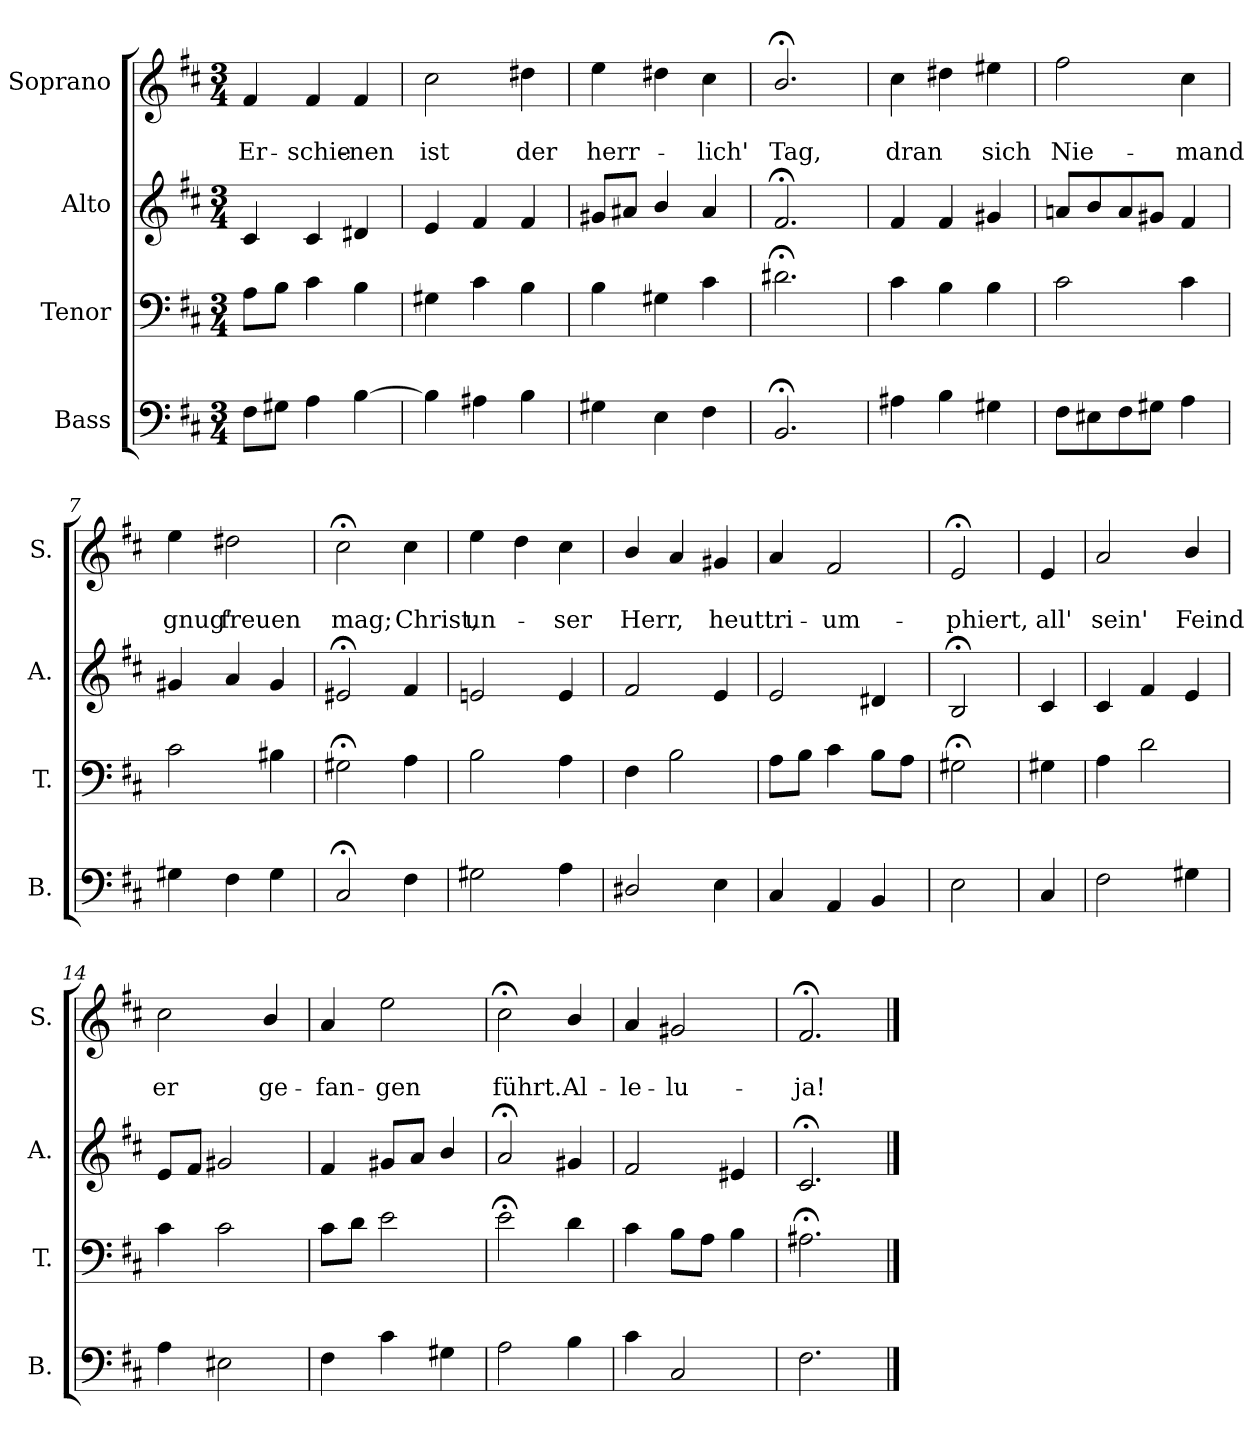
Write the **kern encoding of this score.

**kern	**kern	**kern	**kern	**text	**text
*part4	*part3	*part2	*part1	*part1	*part1
*staff4	*staff3	*staff2	*staff1	*staff1	*staff1
*I"Bass	*I"Tenor	*I"Alto	*I"Soprano	*	*
*I'B.	*I'T.	*I'A.	*I'S.	*	*
*clefF4	*clefF4	*clefG2	*clefG2	*	*
*k[f#c#]	*k[f#c#]	*k[f#c#]	*k[f#c#]	*	*
*	*	*	*b:	*	*
*M3/4	*M3/4	*M3/4	*M3/4	*	*
=1	=1	=1	=1	=1	=1
8F#\L	8A\L	4c#/	4f#/	.	Er-
8G#X\J	8B\J	.	.	.	.
4A\	4c#\	4c#/	4f#/	.	-schie-
[4B\	4B\	4d#X/	4f#/	.	-nen
=2	=2	=2	=2	=2	=2
4B\]	4G#X\	4e/	2cc#\	.	ist
4A#X\	4c#\	4f#/	.	.	.
4B\	4B\	4f#/	4dd#X\	.	der
=3	=3	=3	=3	=3	=3
4G#X\	4B\	8g#X/L	4ee\	.	herr-
.	.	8a#X/J	.	.	.
4E\	4G#X\	4b/	4dd#X\	.	.
4F#\	4c#\	4a#/	4cc#\	.	-lich'
=4	=4	=4	=4	=4	=4
2.BB;</	2.d#X;<\	2.f#;</	2.b;</	.	Tag,
=5	=5	=5	=5	=5	=5
4A#X\	4c#\	4f#/	4cc#\	.	dran
4B\	4B\	4f#/	4dd#X\	.	.
4G#X\	4B\	4g#X/	4ee#X\	.	sich
=6	=6	=6	=6	=6	=6
8F#\L	2c#\	8an/L	2ff#\	.	Nie-
8E#X\	.	8b/	.	.	.
8F#\	.	8a/	.	.	.
8G#X\J	.	8g#X/J	.	.	.
4A\	4c#\	4f#/	4cc#\	.	-mand
!!LO:LB:g=z
=7	=7	=7	=7	=7	=7
4G#X\	2c#\	4g#X/	4ee\	.	gnug'
4F#\	.	4a/	2dd#X\	.	freuen
4G#\	4B#X\	4g#/	.	.	.
=8	=8	=8	=8	=8	=8
2C#;</	2G#X;<\	2e#X;</	2cc#;<\	.	mag;
4F#\	4A\	4f#/	4cc#\	.	Christ,
=9	=9	=9	=9	=9	=9
2G#X\	2B\	2en/	4ee\	.	un-
.	.	.	4dd\	.	.
4A\	4A\	4e/	4cc#\	.	-ser
=10	=10	=10	=10	=10	=10
2D#X/	4F#\	2f#/	4b/	.	Herr,
.	2B\	.	4a/	.	.
4E\	.	4e/	4g#X/	.	heut
=11	=11	=11	=11	=11	=11
4C#/	8A\L	2e/	4a/	.	tri-
.	8B\J	.	.	.	.
4AA/	4c#\	.	2f#/	.	-um-
4BB/	8B\L	4d#X/	.	.	.
.	8A\J	.	.	.	.
=12	=12	=12	=12	=12	=12
2E\	2G#X;<\	2B;</	2e;</	.	-phiert,
!!LO:PB:g=z
=12a	=12a	=12a	=12a	=12a	=12a
4C#/	4G#X\	4c#/	4e/	.	all'
=13	=13	=13	=13	=13	=13
2F#\	4A\	4c#/	2a/	.	sein'
.	2d\	4f#/	.	.	.
4G#X\	.	4e/	4b/	.	Feind
=14	=14	=14	=14	=14	=14
4A\	4c#\	8e/L	2cc#\	.	er
.	.	8f#/J	.	.	.
2E#X\	2c#\	2g#X/	.	.	.
.	.	.	4b/	.	ge-
=15	=15	=15	=15	=15	=15
4F#\	8c#\L	4f#/	4a/	.	-fan-
.	8d\J	.	.	.	.
4c#\	2e\	8g#X/L	2ee\	.	-gen
.	.	8a/J	.	.	.
4G#X\	.	4b/	.	.	.
=16	=16	=16	=16	=16	=16
2A\	2e;<\	2a;</	2cc#;<\	.	führt.
4B\	4d\	4g#X/	4b/	.	Al-
=17	=17	=17	=17	=17	=17
4c#\	4c#\	2f#/	4a/	.	-le-
2C#/	8B\L	.	2g#X/	.	-lu-
.	8A\J	.	.	.	.
.	4B\	4e#X/	.	.	.
=18	=18	=18	=18	=18	=18
2.F#\	2.A#X;<\	2.c#;</	2.f#;</	.	-ja!
==	==	==	==	==	==
*-	*-	*-	*-	*-	*-
